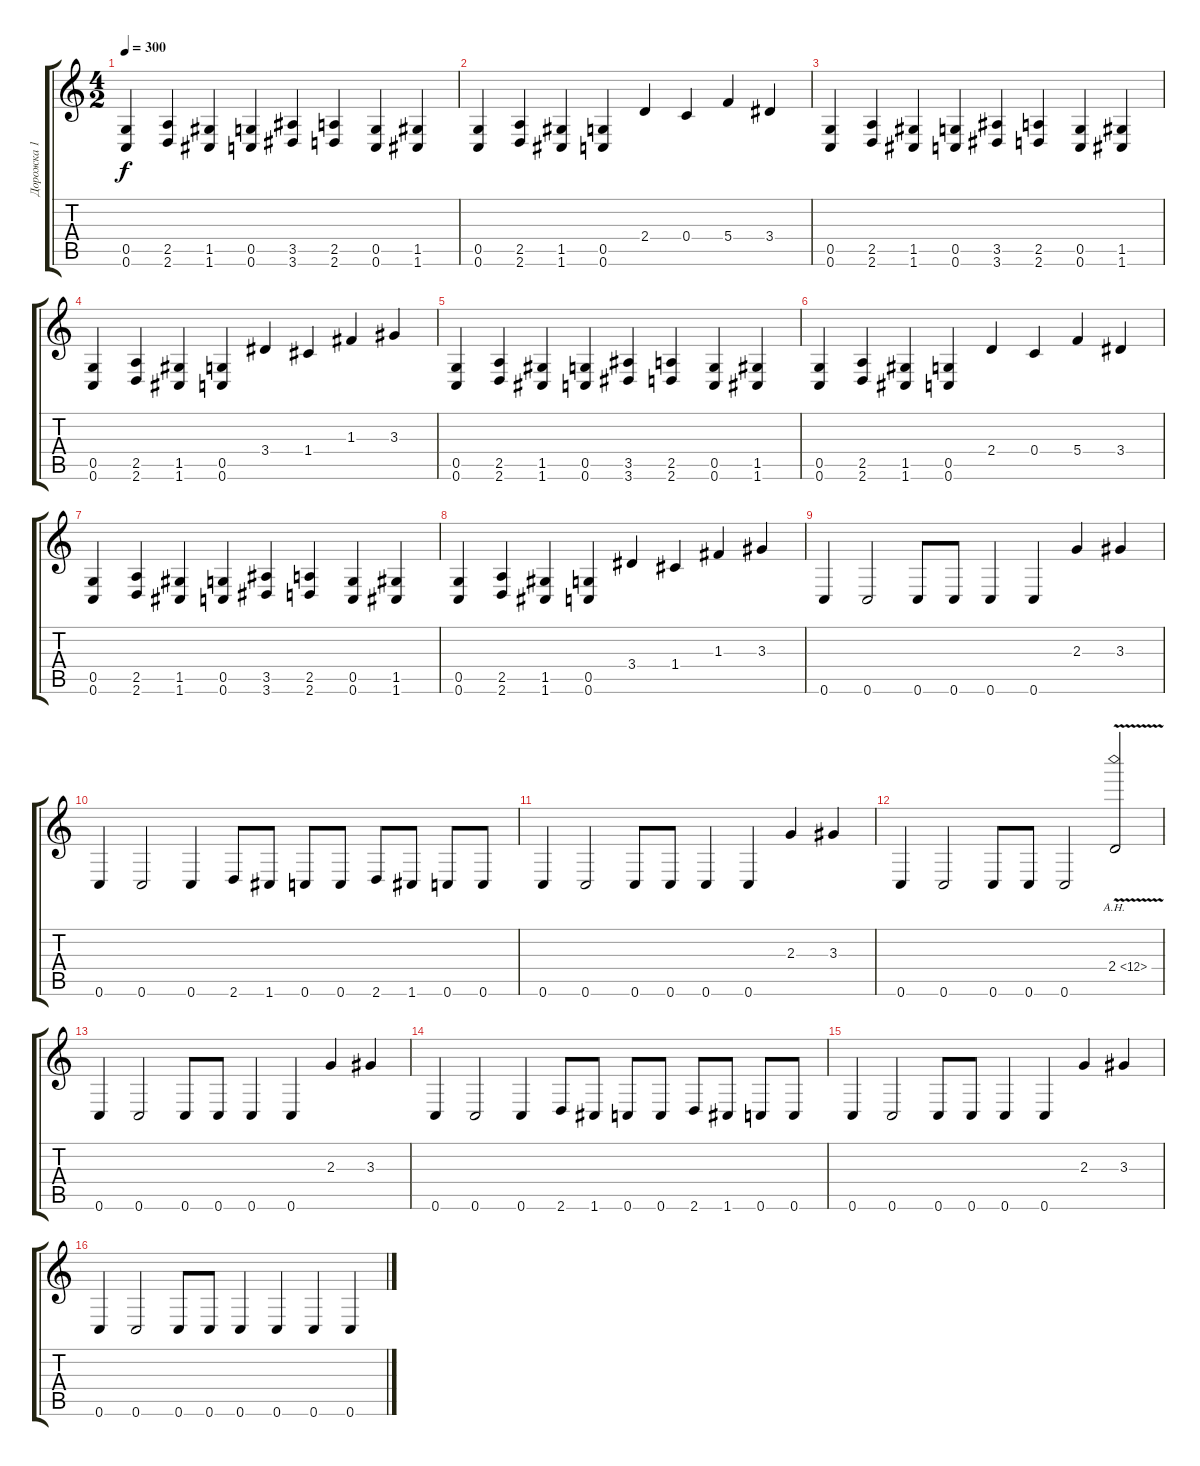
\track ("Дорожка 1" "Дорожка 1") {instrument distortionguitar}
\staff {score tabs}
\tuning (D4 A3 F3 C3 G2 C2) {hide}
\ts (4 2)
\tempo 300
\clef g2
\ks c
(0.5 0.6).4{dy f} (2.5 2.6).4 (1.5 1.6).4 (0.5 0.6).4 (3.5 3.6).4 (2.5 2.6).4 (0.5 0.6).4 (1.5 1.6).4 |
(0.5 0.6).4 (2.5 2.6).4 (1.5 1.6).4 (0.5 0.6).4 2.4.4 0.4.4 5.4.4 3.4.4 |
(0.5 0.6).4 (2.5 2.6).4 (1.5 1.6).4 (0.5 0.6).4 (3.5 3.6).4 (2.5 2.6).4 (0.5 0.6).4 (1.5 1.6).4 |
(0.5 0.6).4 (2.5 2.6).4 (1.5 1.6).4 (0.5 0.6).4 3.4.4 1.4.4 1.3.4 3.3.4 |
(0.5 0.6).4 (2.5 2.6).4 (1.5 1.6).4 (0.5 0.6).4 (3.5 3.6).4 (2.5 2.6).4 (0.5 0.6).4 (1.5 1.6).4 |
(0.5 0.6).4 (2.5 2.6).4 (1.5 1.6).4 (0.5 0.6).4 2.4.4 0.4.4 5.4.4 3.4.4 |
(0.5 0.6).4 (2.5 2.6).4 (1.5 1.6).4 (0.5 0.6).4 (3.5 3.6).4 (2.5 2.6).4 (0.5 0.6).4 (1.5 1.6).4 |
(0.5 0.6).4 (2.5 2.6).4 (1.5 1.6).4 (0.5 0.6).4 3.4.4 1.4.4 1.3.4 3.3.4 |
0.6.4 0.6.2 0.6.8 0.6.8 0.6.4 0.6.4 2.3.4 3.3.4 |
0.6.4 0.6.2 0.6.4 2.6.8 1.6.8 0.6.8 0.6.8 2.6.8 1.6.8 0.6.8 0.6.8 |
0.6.4 0.6.2 0.6.8 0.6.8 0.6.4 0.6.4 2.3.4 3.3.4 |
0.6.4 0.6.2 0.6.8 0.6.8 0.6.2 2.4{ah 10 v}.2 |
0.6.4 0.6.2 0.6.8 0.6.8 0.6.4 0.6.4 2.3.4 3.3.4 |
0.6.4 0.6.2 0.6.4 2.6.8 1.6.8 0.6.8 0.6.8 2.6.8 1.6.8 0.6.8 0.6.8 |
0.6.4 0.6.2 0.6.8 0.6.8 0.6.4 0.6.4 2.3.4 3.3.4 |
0.6.4 0.6.2 0.6.8 0.6.8 0.6.4 0.6.4 0.6.4 0.6.4
